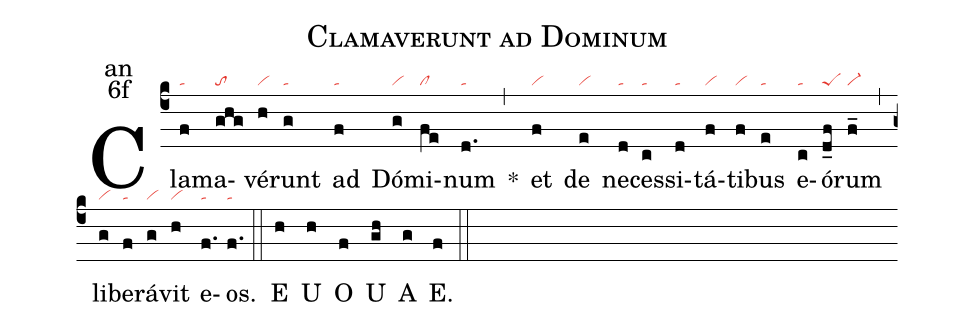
name:Clamaverunt ad Dominum;
office-part:an;
mode:6f;
nabc-lines:1;
%%
(c4) Cla(f|ta)ma(ghg|to)vé(h|vi)runt(g|ta) ad(f|ta) Dó(g|vi)mi(fe|cl)num(d.|ta) <sp>*</sp>(,) et(f|vi) de(e|vi) ne(d|ta)ces(c|ta)si(d|ta)tá(f|vi)ti(f|vi)bus(e|ta) e(c|ta)ó(d_f|peS)rum(f_|vi-) (,) li(g|vi)be(f|ta)rá(g|vi)vit(h|vi) e(f.|ta)os.(f.|ta) (::) <eu>E(h) U(h) O(f) U(gh) A(g) E.(f) </eu>(::)
